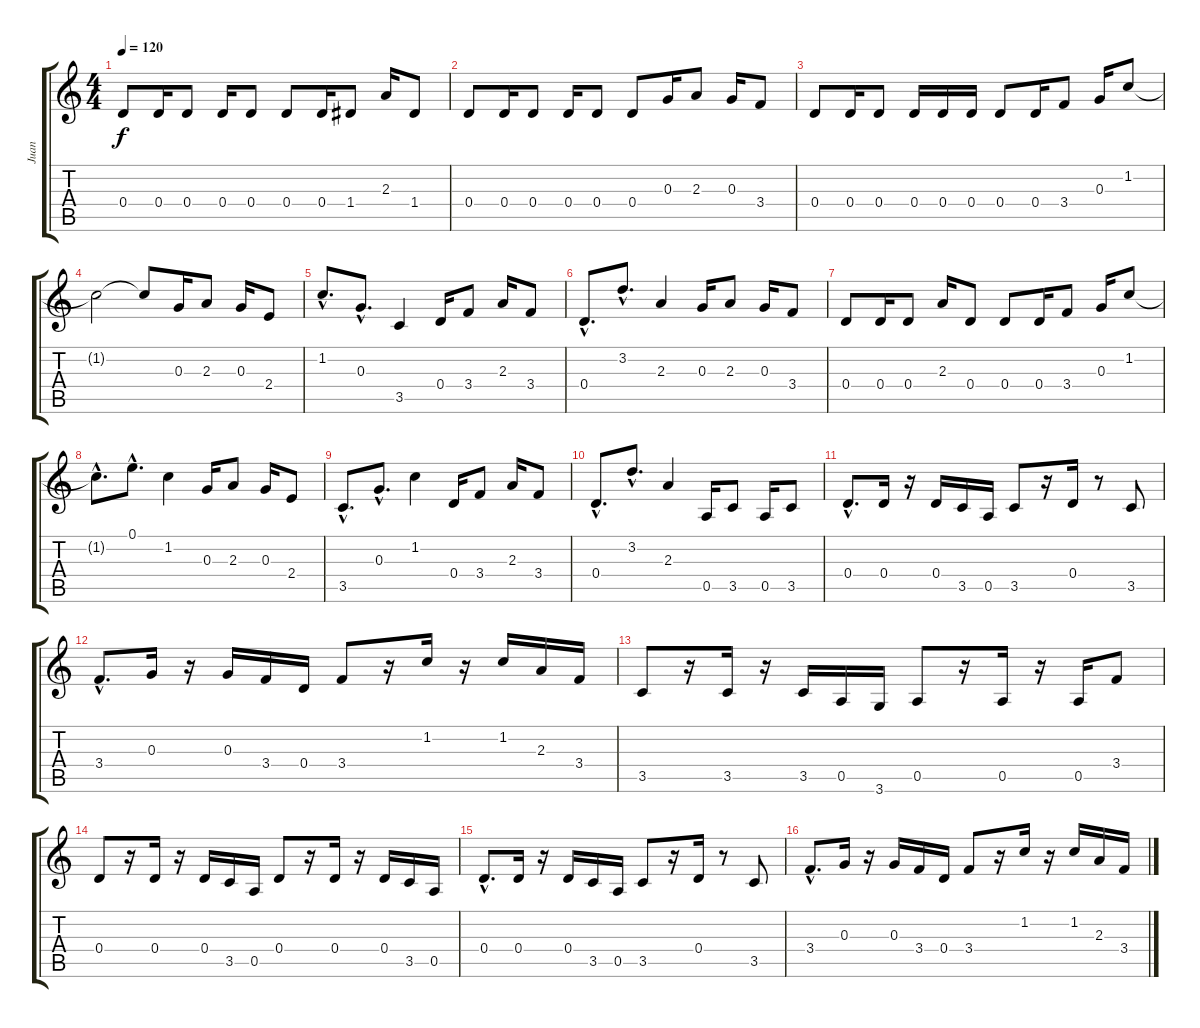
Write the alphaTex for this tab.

\track ("Juan " "Juan ") {instrument distortionguitar}
\staff {score tabs}
\tuning (E4 B3 G3 D3 A2 E2) {hide}
\ts (4 4)
\tempo 120
\clef g2
\ks c
0.4.8{dy f} 0.4.16 0.4.8 0.4.16 0.4.8 0.4.8 0.4.16 1.4.8 2.3.16 1.4.8 |
0.4.8 0.4.16 0.4.8 0.4.16 0.4.8 0.4.8 0.3.16 2.3.8 0.3.16 3.4.8 |
0.4.8 0.4.16 0.4.8 0.4.16 0.4.16 0.4.16 0.4.8 0.4.16 3.4.8 0.3.16 1.2.8 |
1.2{t}.2 1.2{t}.8 0.3.16 2.3.8 0.3.16 2.4.8 |
1.2{hac}.8{d} 0.3{hac}.8{d} 3.5.4 0.4.16 3.4.8 2.3.16 3.4.8 |
0.4{hac}.8{d} 3.2{hac}.8{d} 2.3.4 0.3.16 2.3.8 0.3.16 3.4.8 |
0.4.8 0.4.16 0.4.8 2.3.16 0.4.8 0.4.8 0.4.16 3.4.8 0.3.16 1.2.8 |
1.2{hac t}.8{d} 0.1{hac}.8{d} 1.2.4 0.3.16 2.3.8 0.3.16 2.4.8 |
3.5{hac}.8{d} 0.3{hac}.8{d} 1.2.4 0.4.16 3.4.8 2.3.16 3.4.8 |
0.4{hac}.8{d} 3.2{hac}.8{d} 2.3.4 0.5.16 3.5.8 0.5.16 3.5.8 |
0.4{hac}.8{d} 0.4.16 r.16 0.4.16 3.5.16 0.5.16 3.5.8 r.16 0.4.16 r.8 3.5.8 |
3.4{hac}.8{d} 0.3.16 r.16 0.3.16 3.4.16 0.4.16 3.4.8 r.16 1.2.16 r.16 1.2.16 2.3.16 3.4.16 |
3.5.8 r.16 3.5.16 r.16 3.5.16 0.5.16 3.6.16 0.5.8 r.16 0.5.16 r.16 0.5.16 3.4.8 |
0.4.8 r.16 0.4.16 r.16 0.4.16 3.5.16 0.5.16 0.4.8 r.16 0.4.16 r.16 0.4.16 3.5.16 0.5.16 |
0.4{hac}.8{d} 0.4.16 r.16 0.4.16 3.5.16 0.5.16 3.5.8 r.16 0.4.16 r.8 3.5.8 |
3.4{hac}.8{d} 0.3.16 r.16 0.3.16 3.4.16 0.4.16 3.4.8 r.16 1.2.16 r.16 1.2.16 2.3.16 3.4.16
